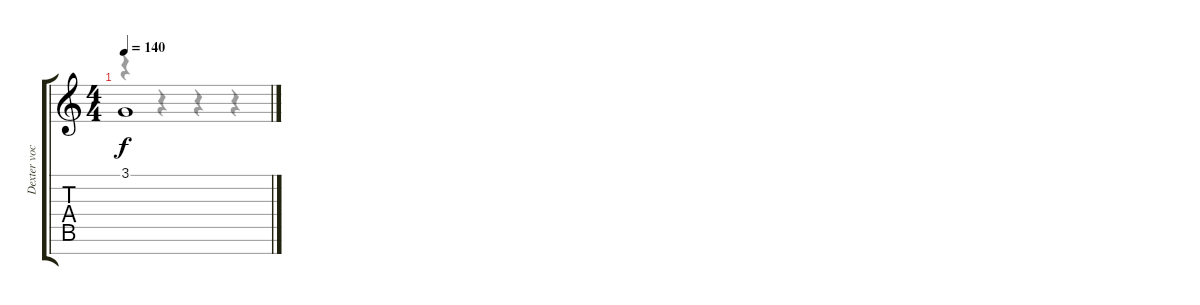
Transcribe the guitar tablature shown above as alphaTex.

\track ("Dexter vocal" "Dexter voc") {instrument oboe}
\staff {score tabs}
\tuning (E4 B3 G3 D3 A2 E2 B1) {hide}
\voice
\ts (4 4)
\tempo 140
\clef g2
\ks c
3.1{t}.1{dy f}
\voice
\clef g2
\ottava regular
\simile none
\ks c
r.4{dy f} r.4 r.4 r.4
